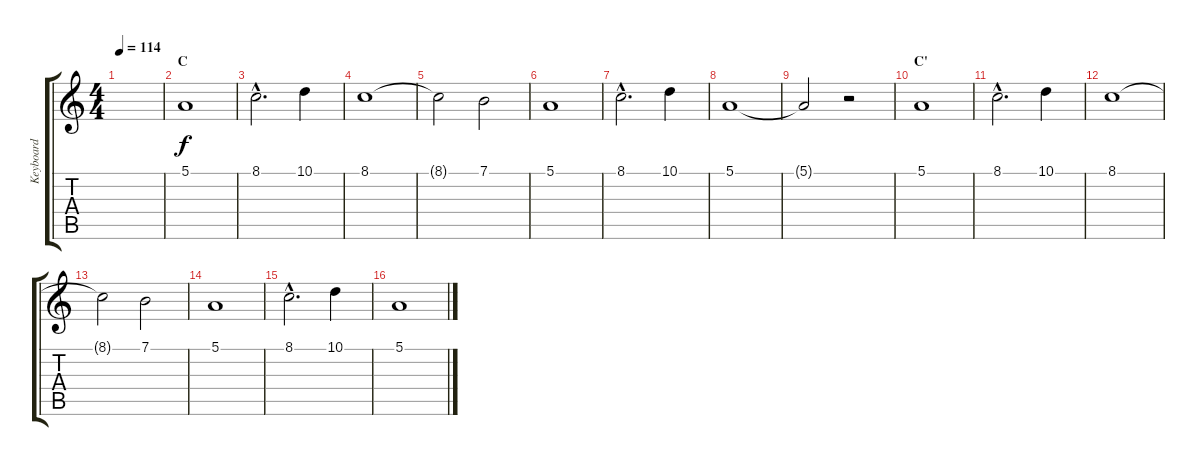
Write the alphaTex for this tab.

\track ("Keyboard" "Keyboard") {instrument electricgrandpiano}
\staff {score tabs}
\tuning (E4 B3 G3 D3 A2 E2) {hide}
\ts (4 4)
\tempo 114
\clef g2
\ks c
|
\section ("" "C")
5.1.1 |
8.1{hac}.2{d} 10.1.4 |
8.1.1 |
8.1{t}.2 7.1.2 |
5.1.1 |
8.1{hac}.2{d} 10.1.4 |
5.1.1 |
5.1{t}.2 r.2 |
\section ("" "C'")
5.1.1 |
8.1{hac}.2{d} 10.1.4 |
8.1.1 |
8.1{t}.2 7.1.2 |
5.1.1 |
8.1{hac}.2{d} 10.1.4 |
5.1.1
